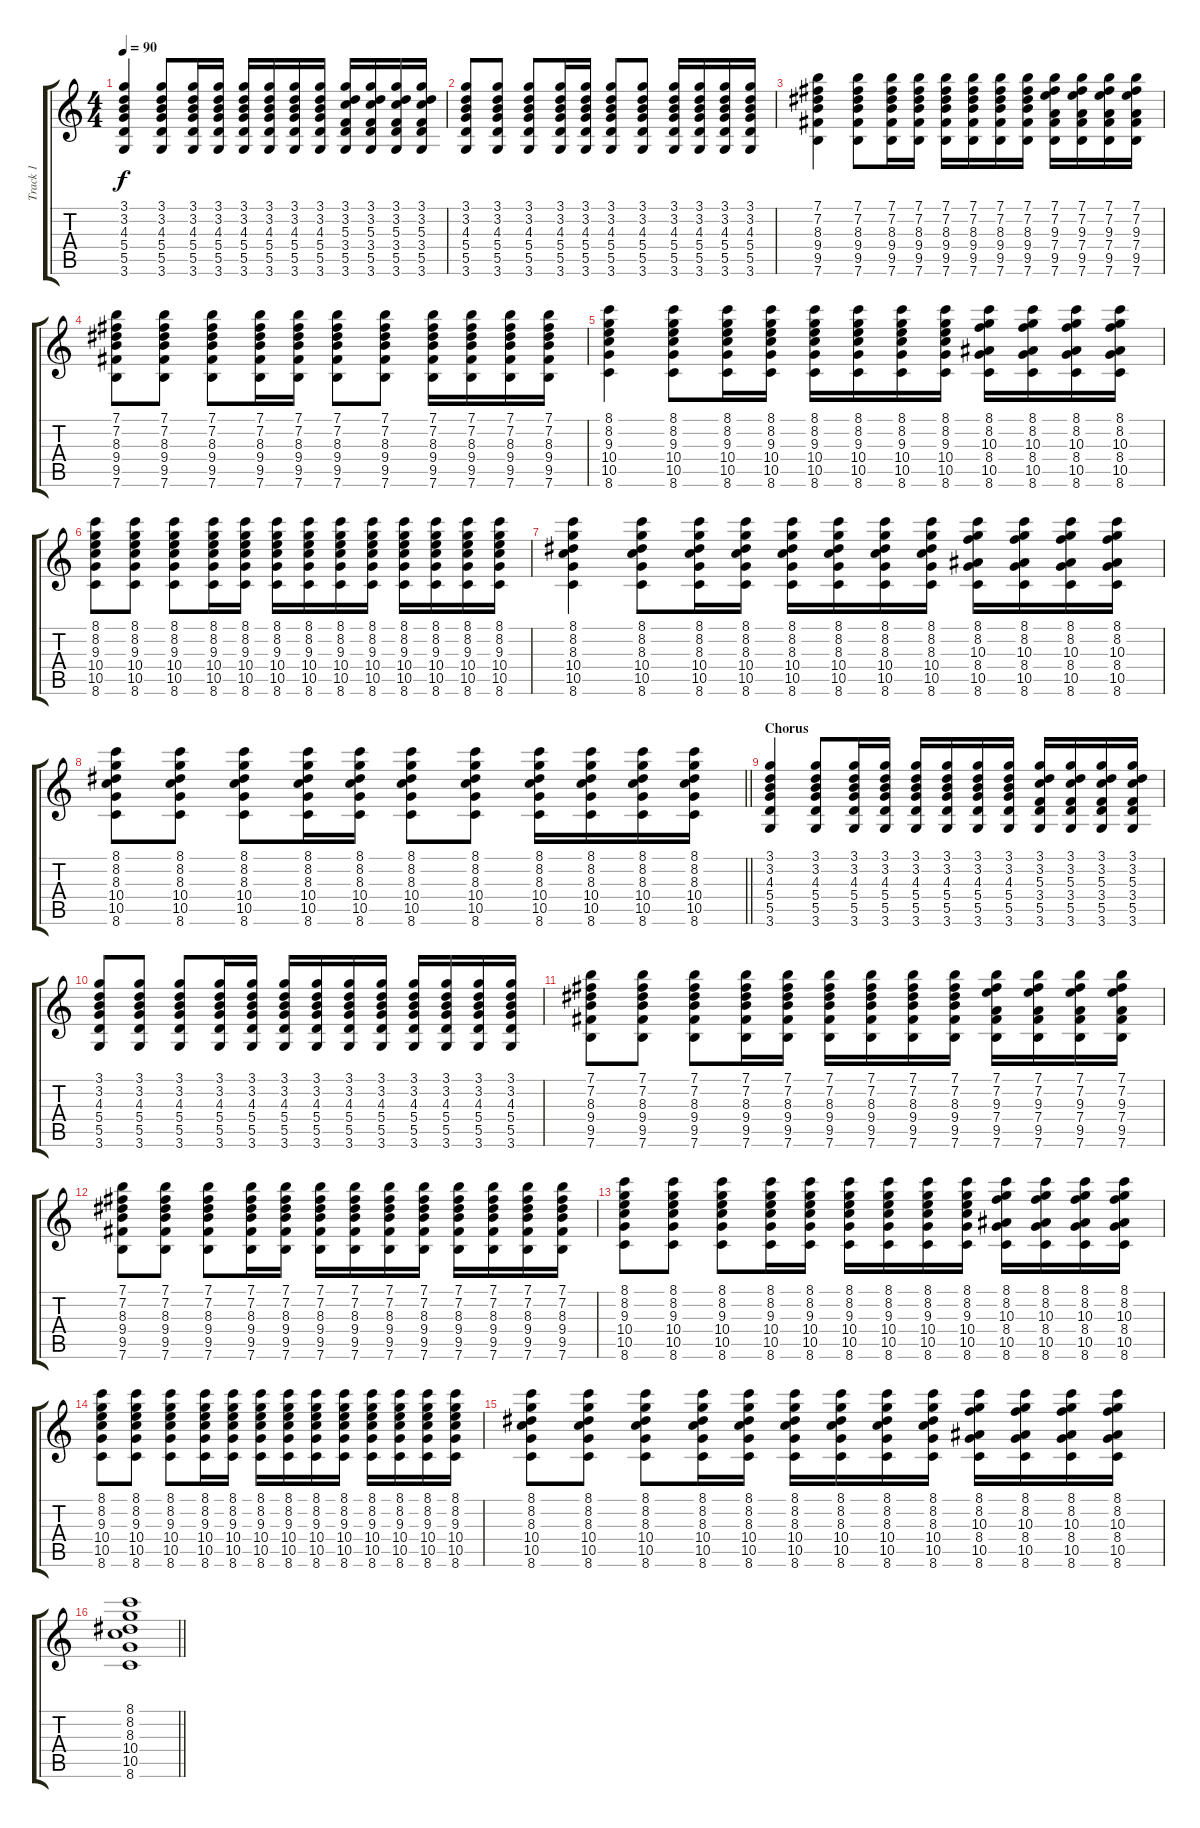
\track ("Track 1" "Track 1") {instrument acousticguitarsteel}
\staff {score tabs}
\tuning (E4 B3 G3 D3 A2 E2) {hide}
\ts (4 4)
\tempo 90
\clef g2
\ks c
(3.1 3.2 4.3 5.4 5.5 3.6).4{dy f beam Up} (3.1 3.2 4.3 5.4 5.5 3.6).8{beam Up} (3.1 3.2 4.3 5.4 5.5 3.6).16{beam Up} (3.1 3.2 4.3 5.4 5.5 3.6).16{beam Up} (3.1 3.2 4.3 5.4 5.5 3.6).16{beam Up} (3.1 3.2 4.3 5.4 5.5 3.6).16{beam Up} (3.1 3.2 4.3 5.4 5.5 3.6).16{beam Up} (3.1 3.2 4.3 5.4 5.5 3.6).16{beam Up} (3.1 3.2 5.3 3.4 5.5 3.6).16 (3.1 3.2 5.3 3.4 5.5 3.6).16 (3.1 3.2 5.3 3.4 5.5 3.6).16 (3.1 3.2 5.3 3.4 5.5 3.6).16 |
(3.1 3.2 4.3 5.4 5.5 3.6).8{beam Up} (3.1 3.2 4.3 5.4 5.5 3.6).8{beam Up} (3.1 3.2 4.3 5.4 5.5 3.6).8{beam Up} (3.1 3.2 4.3 5.4 5.5 3.6).16{beam Up} (3.1 3.2 4.3 5.4 5.5 3.6).16{beam Up} (3.1 3.2 4.3 5.4 5.5 3.6).8{beam Up} (3.1 3.2 4.3 5.4 5.5 3.6).8{beam Up} (3.1 3.2 4.3 5.4 5.5 3.6).16{beam Up} (3.1 3.2 4.3 5.4 5.5 3.6).16{beam Up} (3.1 3.2 4.3 5.4 5.5 3.6).16{beam Up} (3.1 3.2 4.3 5.4 5.5 3.6).16{beam Up} |
(7.1 7.2 8.3 9.4 9.5 7.6).4 (7.1 7.2 8.3 9.4 9.5 7.6).8 (7.1 7.2 8.3 9.4 9.5 7.6).16 (7.1 7.2 8.3 9.4 9.5 7.6).16 (7.1 7.2 8.3 9.4 9.5 7.6).16 (7.1 7.2 8.3 9.4 9.5 7.6).16 (7.1 7.2 8.3 9.4 9.5 7.6).16 (7.1 7.2 8.3 9.4 9.5 7.6).16 (7.1 7.2 9.3 7.4 9.5 7.6).16 (7.1 7.2 9.3 7.4 9.5 7.6).16 (7.1 7.2 9.3 7.4 9.5 7.6).16 (7.1 7.2 9.3 7.4 9.5 7.6).16 |
(7.1 7.2 8.3 9.4 9.5 7.6).8 (7.1 7.2 8.3 9.4 9.5 7.6).8 (7.1 7.2 8.3 9.4 9.5 7.6).8 (7.1 7.2 8.3 9.4 9.5 7.6).16 (7.1 7.2 8.3 9.4 9.5 7.6).16 (7.1 7.2 8.3 9.4 9.5 7.6).8 (7.1 7.2 8.3 9.4 9.5 7.6).8 (7.1 7.2 8.3 9.4 9.5 7.6).16 (7.1 7.2 8.3 9.4 9.5 7.6).16 (7.1 7.2 8.3 9.4 9.5 7.6).16 (7.1 7.2 8.3 9.4 9.5 7.6).16 |
(8.1 8.2 9.3 10.4 10.5 8.6).4 (8.1 8.2 9.3 10.4 10.5 8.6).8 (8.1 8.2 9.3 10.4 10.5 8.6).16 (8.1 8.2 9.3 10.4 10.5 8.6).16 (8.1 8.2 9.3 10.4 10.5 8.6).16 (8.1 8.2 9.3 10.4 10.5 8.6).16 (8.1 8.2 9.3 10.4 10.5 8.6).16 (8.1 8.2 9.3 10.4 10.5 8.6).16 (8.1 8.2 10.3 8.4 10.5 8.6).16 (8.1 8.2 10.3 8.4 10.5 8.6).16 (8.1 8.2 10.3 8.4 10.5 8.6).16 (8.1 8.2 10.3 8.4 10.5 8.6).16 |
(8.1 8.2 9.3 10.4 10.5 8.6).8 (8.1 8.2 9.3 10.4 10.5 8.6).8 (8.1 8.2 9.3 10.4 10.5 8.6).8 (8.1 8.2 9.3 10.4 10.5 8.6).16 (8.1 8.2 9.3 10.4 10.5 8.6).16 (8.1 8.2 9.3 10.4 10.5 8.6).16 (8.1 8.2 9.3 10.4 10.5 8.6).16 (8.1 8.2 9.3 10.4 10.5 8.6).16 (8.1 8.2 9.3 10.4 10.5 8.6).16 (8.1 8.2 9.3 10.4 10.5 8.6).16 (8.1 8.2 9.3 10.4 10.5 8.6).16 (8.1 8.2 9.3 10.4 10.5 8.6).16 (8.1 8.2 9.3 10.4 10.5 8.6).16 |
(8.1 8.2 8.3 10.4 10.5 8.6).4 (8.1 8.2 8.3 10.4 10.5 8.6).8 (8.1 8.2 8.3 10.4 10.5 8.6).16 (8.1 8.2 8.3 10.4 10.5 8.6).16 (8.1 8.2 8.3 10.4 10.5 8.6).16 (8.1 8.2 8.3 10.4 10.5 8.6).16 (8.1 8.2 8.3 10.4 10.5 8.6).16 (8.1 8.2 8.3 10.4 10.5 8.6).16 (8.1 8.2 10.3 8.4 10.5 8.6).16 (8.1 8.2 10.3 8.4 10.5 8.6).16 (8.1 8.2 10.3 8.4 10.5 8.6).16 (8.1 8.2 10.3 8.4 10.5 8.6).16 |
\barLineRight lightlight
(8.1 8.2 8.3 10.4 10.5 8.6).8 (8.1 8.2 8.3 10.4 10.5 8.6).8 (8.1 8.2 8.3 10.4 10.5 8.6).8 (8.1 8.2 8.3 10.4 10.5 8.6).16 (8.1 8.2 8.3 10.4 10.5 8.6).16 (8.1 8.2 8.3 10.4 10.5 8.6).8 (8.1 8.2 8.3 10.4 10.5 8.6).8 (8.1 8.2 8.3 10.4 10.5 8.6).16 (8.1 8.2 8.3 10.4 10.5 8.6).16 (8.1 8.2 8.3 10.4 10.5 8.6).16 (8.1 8.2 8.3 10.4 10.5 8.6).16 |
\section ("" "Chorus")
(3.1 3.2 4.3 5.4 5.5 3.6).4 (3.1 3.2 4.3 5.4 5.5 3.6).8 (3.1 3.2 4.3 5.4 5.5 3.6).16 (3.1 3.2 4.3 5.4 5.5 3.6).16 (3.1 3.2 4.3 5.4 5.5 3.6).16 (3.1 3.2 4.3 5.4 5.5 3.6).16 (3.1 3.2 4.3 5.4 5.5 3.6).16 (3.1 3.2 4.3 5.4 5.5 3.6).16 (3.1 3.2 5.3 3.4 5.5 3.6).16 (3.1 3.2 5.3 3.4 5.5 3.6).16 (3.1 3.2 5.3 3.4 5.5 3.6).16 (3.1 3.2 5.3 3.4 5.5 3.6).16 |
(3.1 3.2 4.3 5.4 5.5 3.6).8 (3.1 3.2 4.3 5.4 5.5 3.6).8 (3.1 3.2 4.3 5.4 5.5 3.6).8 (3.1 3.2 4.3 5.4 5.5 3.6).16 (3.1 3.2 4.3 5.4 5.5 3.6).16 (3.1 3.2 4.3 5.4 5.5 3.6).16 (3.1 3.2 4.3 5.4 5.5 3.6).16 (3.1 3.2 4.3 5.4 5.5 3.6).16 (3.1 3.2 4.3 5.4 5.5 3.6).16 (3.1 3.2 4.3 5.4 5.5 3.6).16 (3.1 3.2 4.3 5.4 5.5 3.6).16 (3.1 3.2 4.3 5.4 5.5 3.6).16 (3.1 3.2 4.3 5.4 5.5 3.6).16 |
(7.1 7.2 8.3 9.4 9.5 7.6).8 (7.1 7.2 8.3 9.4 9.5 7.6).8 (7.1 7.2 8.3 9.4 9.5 7.6).8 (7.1 7.2 8.3 9.4 9.5 7.6).16 (7.1 7.2 8.3 9.4 9.5 7.6).16 (7.1 7.2 8.3 9.4 9.5 7.6).16 (7.1 7.2 8.3 9.4 9.5 7.6).16 (7.1 7.2 8.3 9.4 9.5 7.6).16 (7.1 7.2 8.3 9.4 9.5 7.6).16 (7.1 7.2 9.3 7.4 9.5 7.6).16 (7.1 7.2 9.3 7.4 9.5 7.6).16 (7.1 7.2 9.3 7.4 9.5 7.6).16 (7.1 7.2 9.3 7.4 9.5 7.6).16 |
(7.1 7.2 8.3 9.4 9.5 7.6).8 (7.1 7.2 8.3 9.4 9.5 7.6).8 (7.1 7.2 8.3 9.4 9.5 7.6).8 (7.1 7.2 8.3 9.4 9.5 7.6).16 (7.1 7.2 8.3 9.4 9.5 7.6).16 (7.1 7.2 8.3 9.4 9.5 7.6).16 (7.1 7.2 8.3 9.4 9.5 7.6).16 (7.1 7.2 8.3 9.4 9.5 7.6).16 (7.1 7.2 8.3 9.4 9.5 7.6).16 (7.1 7.2 8.3 9.4 9.5 7.6).16 (7.1 7.2 8.3 9.4 9.5 7.6).16 (7.1 7.2 8.3 9.4 9.5 7.6).16 (7.1 7.2 8.3 9.4 9.5 7.6).16 |
(8.1 8.2 9.3 10.4 10.5 8.6).8 (8.1 8.2 9.3 10.4 10.5 8.6).8 (8.1 8.2 9.3 10.4 10.5 8.6).8 (8.1 8.2 9.3 10.4 10.5 8.6).16 (8.1 8.2 9.3 10.4 10.5 8.6).16 (8.1 8.2 9.3 10.4 10.5 8.6).16 (8.1 8.2 9.3 10.4 10.5 8.6).16 (8.1 8.2 9.3 10.4 10.5 8.6).16 (8.1 8.2 9.3 10.4 10.5 8.6).16 (8.1 8.2 10.3 8.4 10.5 8.6).16 (8.1 8.2 10.3 8.4 10.5 8.6).16 (8.1 8.2 10.3 8.4 10.5 8.6).16 (8.1 8.2 10.3 8.4 10.5 8.6).16 |
(8.1 8.2 9.3 10.4 10.5 8.6).8 (8.1 8.2 9.3 10.4 10.5 8.6).8 (8.1 8.2 9.3 10.4 10.5 8.6).8 (8.1 8.2 9.3 10.4 10.5 8.6).16 (8.1 8.2 9.3 10.4 10.5 8.6).16 (8.1 8.2 9.3 10.4 10.5 8.6).16 (8.1 8.2 9.3 10.4 10.5 8.6).16 (8.1 8.2 9.3 10.4 10.5 8.6).16 (8.1 8.2 9.3 10.4 10.5 8.6).16 (8.1 8.2 9.3 10.4 10.5 8.6).16 (8.1 8.2 9.3 10.4 10.5 8.6).16 (8.1 8.2 9.3 10.4 10.5 8.6).16 (8.1 8.2 9.3 10.4 10.5 8.6).16 |
(8.1 8.2 8.3 10.4 10.5 8.6).8 (8.1 8.2 8.3 10.4 10.5 8.6).8 (8.1 8.2 8.3 10.4 10.5 8.6).8 (8.1 8.2 8.3 10.4 10.5 8.6).16 (8.1 8.2 8.3 10.4 10.5 8.6).16 (8.1 8.2 8.3 10.4 10.5 8.6).16 (8.1 8.2 8.3 10.4 10.5 8.6).16 (8.1 8.2 8.3 10.4 10.5 8.6).16 (8.1 8.2 8.3 10.4 10.5 8.6).16 (8.1 8.2 10.3 8.4 10.5 8.6).16 (8.1 8.2 10.3 8.4 10.5 8.6).16 (8.1 8.2 10.3 8.4 10.5 8.6).16 (8.1 8.2 10.3 8.4 10.5 8.6).16 |
\barLineRight lightlight
(8.1 8.2 8.3 10.4 10.5 8.6).1
